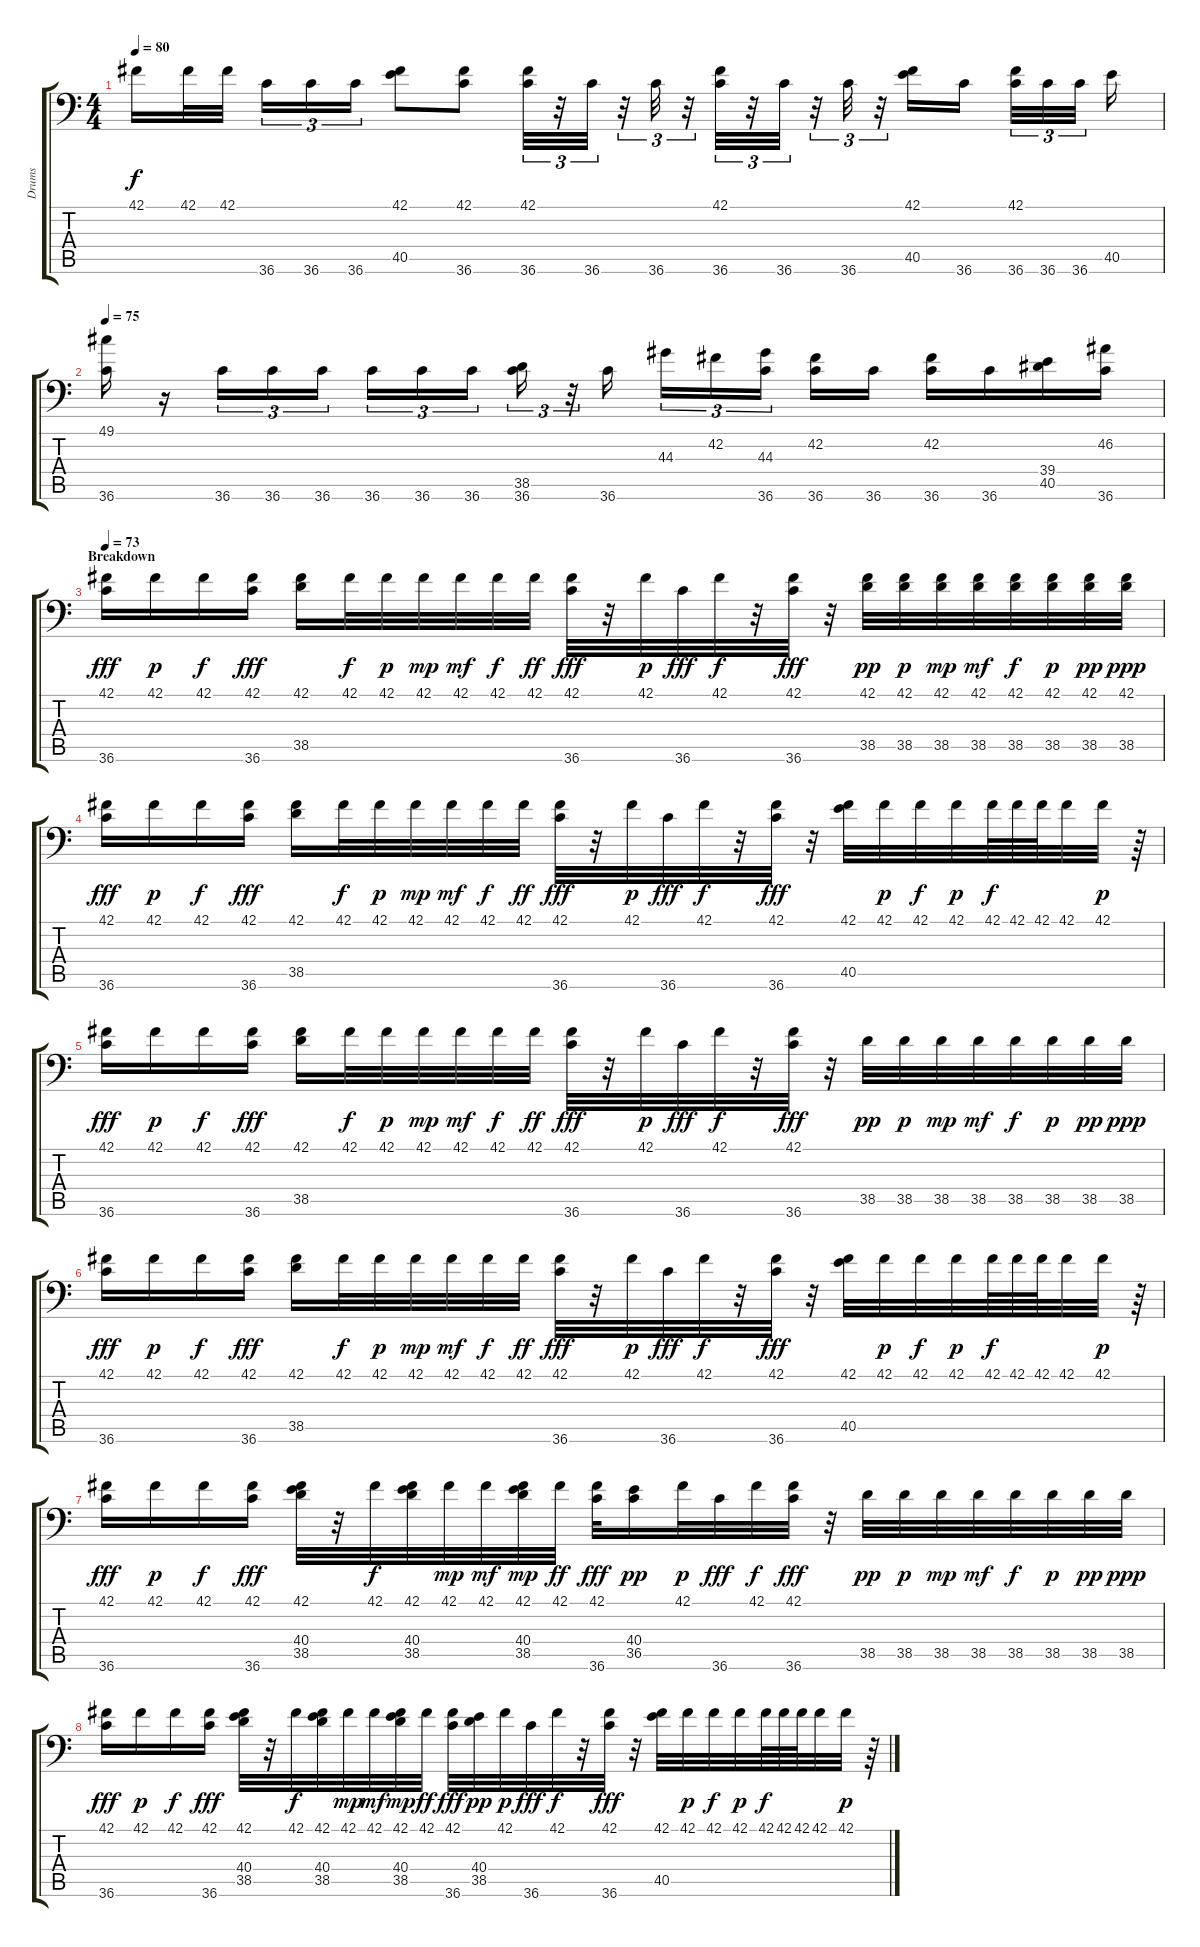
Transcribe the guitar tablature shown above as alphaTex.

\track ("Drums" "Drums") {instrument acousticgrandpiano}
\staff {score tabs}
\tuning (C-1 C-1 C-1 C-1 C-1 C-1) {hide}
\ts (4 4)
\tempo 80
\clef f4
\ks c
42.1.16{dy f} 42.1.32 42.1.32 36.6.16{tu (3 2)} 36.6.16{tu (3 2)} 36.6.16{tu (3 2)} (42.1 40.5).8 (42.1 36.6).8 (42.1 36.6).32{tu (3 2)} r.32{tu (3 2)} 36.6.32{tu (3 2)} r.32{tu (3 2)} 36.6.32{tu (3 2)} r.32{tu (3 2)} (42.1 36.6).32{tu (3 2)} r.32{tu (3 2)} 36.6.32{tu (3 2)} r.32{tu (3 2)} 36.6.32{tu (3 2)} r.32{tu (3 2)} (42.1 40.5).16 36.6.16 (42.1 36.6).32{tu (3 2)} 36.6.32{tu (3 2)} 36.6.32{tu (3 2)} 40.5.16 |
\tempo 75
(49.1 36.6).16 r.16 36.6.16{tu (3 2)} 36.6.16{tu (3 2)} 36.6.16{tu (3 2)} 36.6.16{tu (3 2)} 36.6.16{tu (3 2)} 36.6.16{tu (3 2)} (38.5 36.6).16{tu (3 2)} r.32{tu (3 2)} 36.6.16 44.3.16{tu (3 2)} 42.2.16{tu (3 2)} (44.3 36.6).16{tu (3 2)} (42.2 36.6).16 36.6.16 (42.2 36.6).16 36.6.16 (39.4 40.5).16 (46.2 36.6).16 |
\section ("" "Breakdown")
\tempo 73
(42.1 36.6).16{dy fff} 42.1.16{dy p} 42.1.16{dy f} (42.1 36.6).16{dy fff} (42.1 38.5).16 42.1.32{dy f} 42.1.32{dy p} 42.1.32{dy mp} 42.1.32{dy mf} 42.1.32{dy f} 42.1.32{dy ff} (42.1 36.6).32{dy fff} r.32 42.1.32{dy p} 36.6.32{dy fff} 42.1.32{dy f} r.32 (42.1 36.6).32{dy fff} r.32 (42.1 38.5).32{dy pp} (42.1 38.5).32{dy p} (42.1 38.5).32{dy mp} (42.1 38.5).32{dy mf} (42.1 38.5).32{dy f} (42.1 38.5).32{dy p} (42.1 38.5).32{dy pp} (42.1 38.5).32{dy ppp} |
(42.1 36.6).16{dy fff} 42.1.16{dy p} 42.1.16{dy f} (42.1 36.6).16{dy fff} (42.1 38.5).16 42.1.32{dy f} 42.1.32{dy p} 42.1.32{dy mp} 42.1.32{dy mf} 42.1.32{dy f} 42.1.32{dy ff} (42.1 36.6).32{dy fff} r.32 42.1.32{dy p} 36.6.32{dy fff} 42.1.32{dy f} r.32 (42.1 36.6).32{dy fff} r.32 (42.1 40.5).32 42.1.32{dy p} 42.1.32{dy f} 42.1.32{dy p} 42.1.64{dy f} 42.1.64 42.1.64 42.1.32 42.1.32{dy p} r.64 |
(42.1 36.6).16{dy fff} 42.1.16{dy p} 42.1.16{dy f} (42.1 36.6).16{dy fff} (42.1 38.5).16 42.1.32{dy f} 42.1.32{dy p} 42.1.32{dy mp} 42.1.32{dy mf} 42.1.32{dy f} 42.1.32{dy ff} (42.1 36.6).32{dy fff} r.32 42.1.32{dy p} 36.6.32{dy fff} 42.1.32{dy f} r.32 (42.1 36.6).32{dy fff} r.32 38.5.32{dy pp} 38.5.32{dy p} 38.5.32{dy mp} 38.5.32{dy mf} 38.5.32{dy f} 38.5.32{dy p} 38.5.32{dy pp} 38.5.32{dy ppp} |
(42.1 36.6).16{dy fff} 42.1.16{dy p} 42.1.16{dy f} (42.1 36.6).16{dy fff} (42.1 38.5).16 42.1.32{dy f} 42.1.32{dy p} 42.1.32{dy mp} 42.1.32{dy mf} 42.1.32{dy f} 42.1.32{dy ff} (42.1 36.6).32{dy fff} r.32 42.1.32{dy p} 36.6.32{dy fff} 42.1.32{dy f} r.32 (42.1 36.6).32{dy fff} r.32 (42.1 40.5).32 42.1.32{dy p} 42.1.32{dy f} 42.1.32{dy p} 42.1.64{dy f} 42.1.64 42.1.64 42.1.32 42.1.32{dy p} r.64 |
(42.1 36.6).16{dy fff} 42.1.16{dy p} 42.1.16{dy f} (42.1 36.6).16{dy fff} (42.1 40.4 38.5).32 r.32 42.1.32{dy f} (42.1 40.4 38.5).32 42.1.32{dy mp} 42.1.32{dy mf} (42.1 40.4 38.5).32{dy mp} 42.1.32{dy ff} (42.1 36.6).32{dy fff} (40.4 36.5).16{dy pp} 42.1.32{dy p} 36.6.32{dy fff} 42.1.32{dy f} (42.1 36.6).32{dy fff} r.32 38.5.32{dy pp} 38.5.32{dy p} 38.5.32{dy mp} 38.5.32{dy mf} 38.5.32{dy f} 38.5.32{dy p} 38.5.32{dy pp} 38.5.32{dy ppp} |
(42.1 36.6).16{dy fff} 42.1.16{dy p} 42.1.16{dy f} (42.1 36.6).16{dy fff} (42.1 40.4 38.5).32 r.32 42.1.32{dy f} (42.1 40.4 38.5).32 42.1.32{dy mp} 42.1.32{dy mf} (42.1 40.4 38.5).32{dy mp} 42.1.32{dy ff} (42.1 36.6).32{dy fff} (40.4 38.5).32{dy pp} 42.1.32{dy p} 36.6.32{dy fff} 42.1.32{dy f} r.32 (42.1 36.6).32{dy fff} r.32 (42.1 40.5).32 42.1.32{dy p} 42.1.32{dy f} 42.1.32{dy p} 42.1.64{dy f} 42.1.64 42.1.64 42.1.32 42.1.32{dy p} r.64
